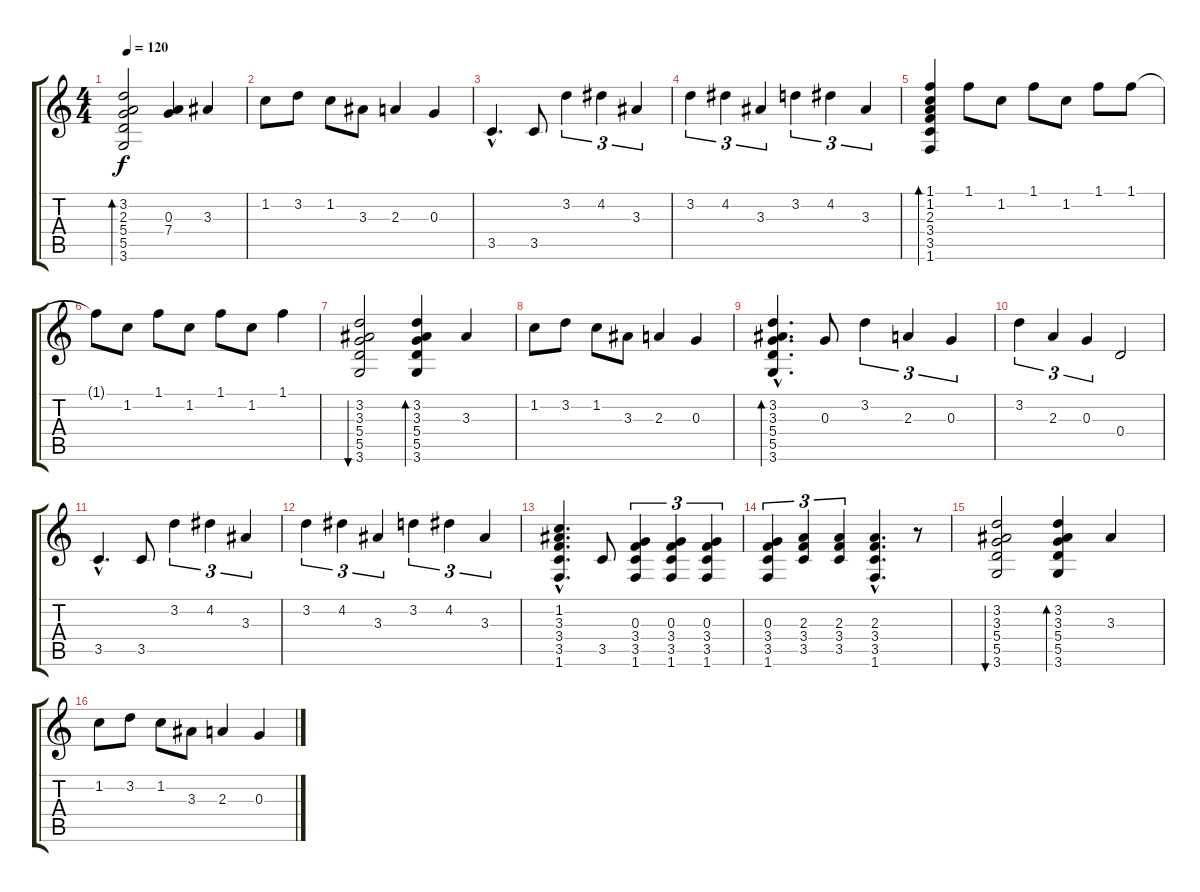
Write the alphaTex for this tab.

\track "" {instrument acousticguitarsteel}
\staff {score tabs}
\tuning (E4 B3 G3 D3 A2 E2) {hide}
\ts (4 4)
\tempo 120
\clef g2
\ks c
(3.2 2.3 5.4 5.5 3.6).2{bd 120 dy f} (0.3 7.4).4 3.3.4 |
1.2.8 3.2.8 1.2.8 3.3.8 2.3.4 0.3.4 |
3.5{hac}.4{d} 3.5.8 3.2.4{tu (3 2)} 4.2.4{tu (3 2)} 3.3.4{tu (3 2)} |
3.2.4{tu (3 2)} 4.2.4{tu (3 2)} 3.3.4{tu (3 2)} 3.2.4{tu (3 2)} 4.2.4{tu (3 2)} 3.3.4{tu (3 2)} |
(1.1 1.2 2.3 3.4 3.5 1.6).4{bd 120} 1.1.8 1.2.8 1.1.8 1.2.8 1.1.8 1.1.8 |
1.1{t}.8 1.2.8 1.1.8 1.2.8 1.1.8 1.2.8 1.1.4 |
(3.2 3.3 5.4 5.5 3.6).2{bu 120} (3.2 3.3 5.4 5.5 3.6).4{bd 120} 3.3.4 |
1.2.8 3.2.8 1.2.8 3.3.8 2.3.4 0.3.4 |
(3.2{hac} 3.3{hac} 5.4{hac} 5.5{hac} 3.6{hac}).4{d bd 120} 0.3.8 3.2.4{tu (3 2)} 2.3.4{tu (3 2)} 0.3.4{tu (3 2)} |
3.2.4{tu (3 2)} 2.3.4{tu (3 2)} 0.3.4{tu (3 2)} 0.4.2 |
3.5{hac}.4{d} 3.5.8 3.2.4{tu (3 2)} 4.2.4{tu (3 2)} 3.3.4{tu (3 2)} |
3.2.4{tu (3 2)} 4.2.4{tu (3 2)} 3.3.4{tu (3 2)} 3.2.4{tu (3 2)} 4.2.4{tu (3 2)} 3.3.4{tu (3 2)} |
(1.2{hac} 3.3{hac} 3.4{hac} 3.5{hac} 1.6{hac}).4{d} 3.5.8 (0.3 3.4 3.5 1.6).4{tu (3 2)} (0.3 3.4 3.5 1.6).4{tu (3 2)} (0.3 3.4 3.5 1.6).4{tu (3 2)} |
(0.3 3.4 3.5 1.6).4{tu (3 2)} (2.3 3.4 3.5).4{tu (3 2)} (2.3 3.4 3.5).4{tu (3 2)} (2.3{hac} 3.4{hac} 3.5{hac} 1.6{hac}).4{d} r.8 |
(3.2 3.3 5.4 5.5 3.6).2{bu 120} (3.2 3.3 5.4 5.5 3.6).4{bd 120} 3.3.4 |
1.2.8 3.2.8 1.2.8 3.3.8 2.3.4 0.3.4
